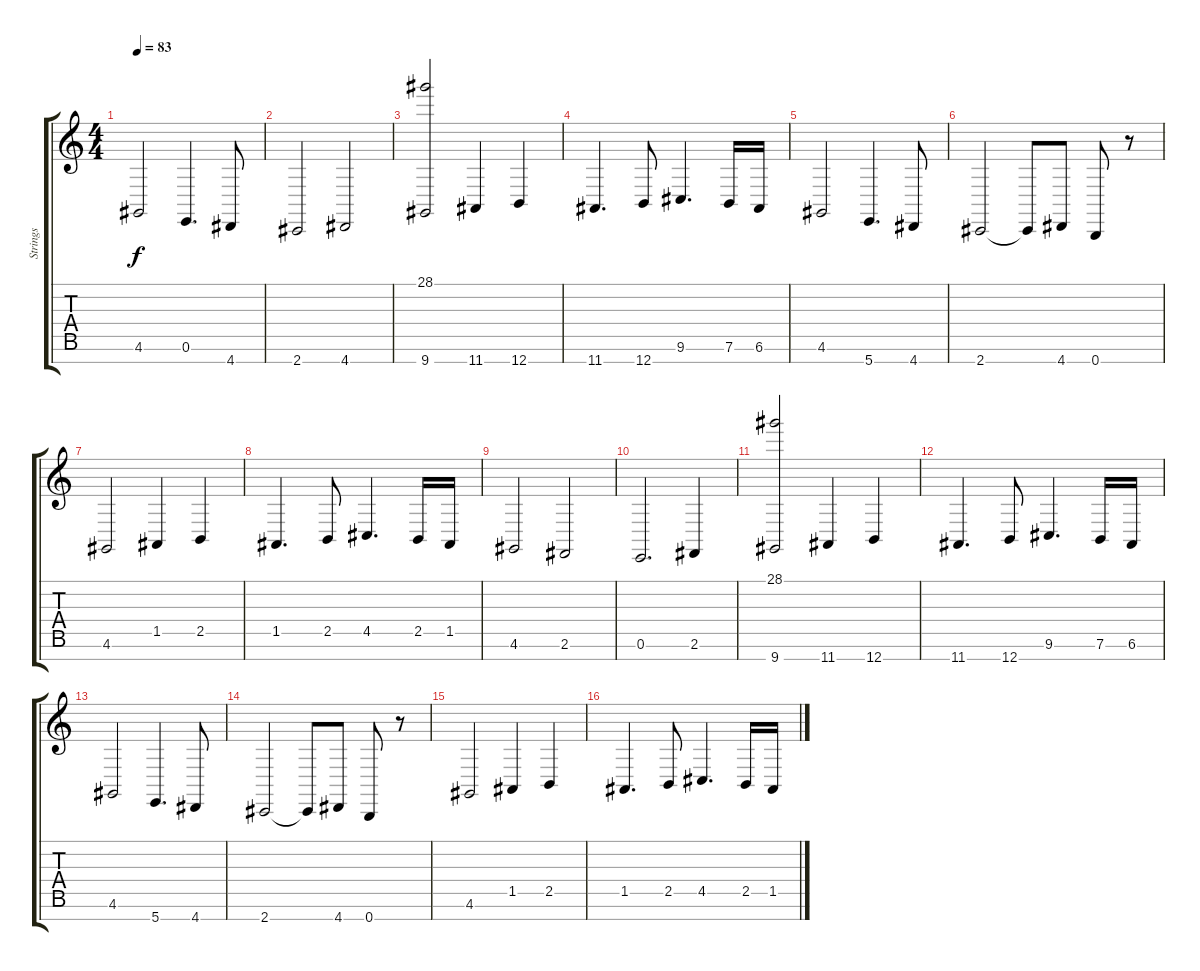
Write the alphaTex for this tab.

\track ("Strings" "Strings") {instrument stringensemble1}
\staff {score tabs}
\tuning (E4 B3 G3 D3 A2 E2 B1) {hide}
\ts (4 4)
\tempo 83
\clef g2
\ks c
4.6.2{dy f} 0.6.4{d} 4.7.8 |
2.7.2 4.7.2 |
(28.1 9.7).2{volume 10} 11.7.4 12.7.4 |
11.7.4{d} 12.7.8 9.6.4{d} 7.6.16 6.6.16 |
4.6.2 5.7.4{d} 4.7.8 |
2.7.2 2.7{t}.8 4.7.8 0.7.8 r.8 |
4.6.2 1.5.4 2.5.4 |
1.5.4{d} 2.5.8 4.5.4{d} 2.5.16 1.5.16 |
4.6.2 2.6.2 |
0.6.2{d} 2.6.4 |
(28.1 9.7).2 11.7.4 12.7.4 |
11.7.4{d} 12.7.8 9.6.4{d} 7.6.16 6.6.16 |
4.6.2 5.7.4{d} 4.7.8 |
2.7.2 2.7{t}.8 4.7.8 0.7.8 r.8 |
4.6.2 1.5.4 2.5.4 |
1.5.4{d} 2.5.8 4.5.4{d} 2.5.16 1.5.16
